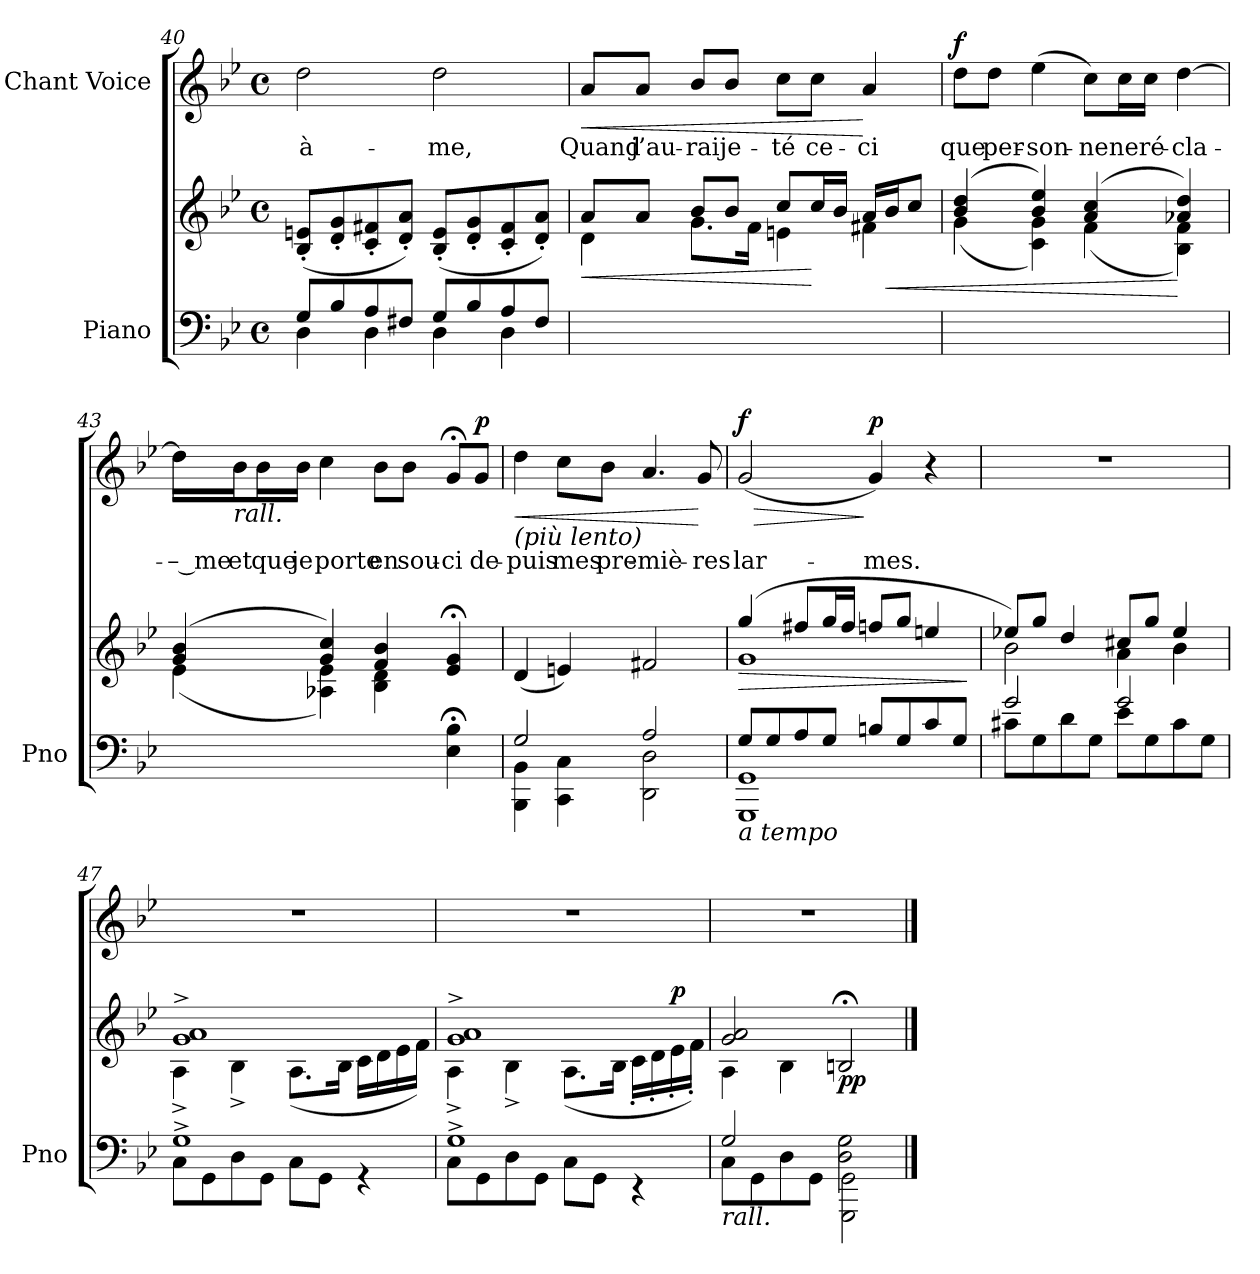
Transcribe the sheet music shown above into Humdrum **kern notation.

**kern	**kern	**dynam	**kern	**text	**dynam
*part2	*part2	*part2	*part1	*part1	*part1
*staff3	*staff2	*staff2/3	*staff1	*staff1	*staff1
*I"Piano	*	*	*I"Chant Voice	*	*
*I'Pno	*	*	*	*	*
!!LO:LB:g=z
*clefF4	*clefG2	*	*clefG2	*	*
*k[b-e-]	*k[b-e-]	*	*k[b-e-]	*	*
*M4/4	*M4/4	*	*M4/4	*	*
*met(c)	*met(c)	*	*met(c)	*	*
=40	=40	=40	=40	=40	=40
*^	*	*	*	*	*
!	!	!	!	!	!LO:LY:b	!
8G/L	4D\	(>8B-/'> 8en/'>L	.	2dd\	à-	.
8B-/	.	8d/'> 8g/'>	.	.	.	.
8A/	4D\	8c/'> 8f#X/'>	.	.	.	.
8F#X/J	.	8d/'> 8a/'>J)	.	.	.	.
!	!	!	!	!	!LO:LY:b	!
8G/L	4D\	(>8B-/'> 8e/'>L	.	2dd!\	-me,	.
8B-/	.	8d/'> 8g/'>	.	.	.	.
8A/	4D\	8c/'> 8f#/'>	.	.	.	.
8F#/J	.	8d/'> 8a/'>J)	.	.	.	.
*v	*v	*	*	*	*	*
=41	=41	=41	=41	=41	=41
!	!	!LO:HP:b	!	!LO:LY:b	!LO:HP:b
*	*^	*	*	*	*
1ryy	8a/L	4d\	<	8a/L	Quand	<
!	!	!	!	!	!LO:LY:b	!
.	8a/J	.	.	8a/J	j’au-	.
!	!	!	!	!	!LO:LY:b	!
.	8b-/L	8.g\L	.	8b-/L	-rai	.
!	!	!	!	!	!LO:LY:b	!
.	8b-/J	.	.	8b-/J	je-	.
.	.	16f\Jk	.	.	.	.
!	!	!	!	!	!LO:LY:b	!
.	8cc/L	4en\	.	8cc\L	-té	.
!	!	!	!	!	!LO:LY:b	!
.	16cc/L	.	[	8cc\J	ce-	.
.	16b-/JJ	.	.	.	.	.
!	!	!	!	!	!LO:LY:b	!
.	16a/LL	4f#X\	.	4a/	-ci	[
!	!	!	!LO:HP:b	!	!	!
.	16b-/J	.	<	.	.	.
.	8cc/J	.	.	.	.	.
=42	=42	=42	=42	=42	=42	=42
!	!	!	!	!	!LO:LY:b	!LO:DY:a
1ryy	(>4b-/ 4dd/	(<4g\	.	8dd\L	que	f
!	!	!	!	!	!LO:LY:b	!
.	.	.	.	8dd\J	per-	.
!	!	!	!	!	!LO:LY:b	!
.	4b-/ 4ee-/)	4c\ 4g\)	.	(4ee-\	-son-	.
!	!	!	!	!	!LO:LY:b	!
.	(>4a/ 4cc/	(<4f\	.	8cc!\L)	-ne	.
!	!	!	!	!	!LO:LY:b	!
.	.	.	.	16cc\L	ne	.
!	!	!	!	!	!LO:LY:b	!
.	.	.	.	16cc\JJ	ré-	.
!	!	!	!	!	!LO:LY:b	!
.	4a-X/ 4dd/)	4B-\ 4f\)	[	[4dd\	-cla-	.
!!LO:LB:g=z
=43	=43	=43	=43	=43	=43	=43
!	!	!	!	!	!LO:LY:b	!
2.ryy	(>4g/ 4b-/	(<4e-\	.	16dd\LL]	-– me	.
!	!	!	!	!LO:TX:b:i:t=rall.	!	!
!	!	!	!	!	!LO:LY:b	!
.	.	.	.	16b-\J	et	.
!	!	!	!	!	!LO:LY:b	!
.	.	.	.	16b-\L	que	.
!	!	!	!	!	!LO:LY:b	!
.	.	.	.	16b-\JJ	je	.
!	!	!	!	!	!LO:LY:b	!
.	4g/ 4cc/)	4A-X\ 4e-\)	.	4cc\	porte	.
!	!	!	!	!	!LO:LY:b	!
.	4f/ 4b-/	4B-\ 4d\	.	8b-\L	en	.
!	!	!	!	!	!LO:LY:b	!
.	.	.	.	8b-\J	sou-	.
!	!	!	!	!	!LO:LY:b	!
4E-\;< 4B-\;<	4e-/;< 4g/;<	4ryy	.	8g;</L	-ci	.
!	!	!	!	!	!LO:LY:b	!LO:DY:a
.	.	.	.	8g/J	de-	p
*	*v	*v	*	*	*	*
=44	=44	=44	=44	=44	=44
*^	*	*	*	*	*
!	!	!	!	!LO:TX:b:i:t=(più lento)	!	!
!	!	!	!	!	!LO:LY:b	!LO:HP:b
2G/	4BBB-\ 4BB-\	(>4d/	.	4dd\	-puis	<
!	!	!	!	!	!LO:LY:b	!
.	4CC\ 4C\	4en/)	.	8cc\L	mes	.
!	!	!	!	!	!LO:LY:b	!
.	.	.	.	8b-\J	pre-	.
!	!	!	!	!	!LO:LY:b	!
2A/	2DD\ 2D\	2f#X/	.	4.a/	-miè-	.
!	!	!	!	!	!LO:LY:b	!
.	.	.	.	8g/	-res	[
=45	=45	=45	=45	=45	=45	=45
!LO:TX:b:i:t=a tempo	!	!	!	!	!	!
!	!	!	!LO:HP:b	!	!LO:LY:b	!LO:HP:b
*	*	*^	*	*	*	*
!	!	!	!	!	!	!	!LO:DY:n=1:a
8G/L	1GGG 1GG	(4gg/	1g	>	(2g/	lar-	> f
8G/	.	.	.	.	.	.	.
8A/	.	8ff#X/L	.	.	.	.	.
8G/J	.	16gg/L	.	.	.	.	.
.	.	16ff#/JJ	.	.	.	.	.
!	!	!	!	!	!	!LO:LY:b	!LO:DY:n=2:a
8Bn/L	.	8ffn/L	.	.	4g!/)	-mes.	] p
8G/	.	8gg/J	.	.	.	.	.
8c/	.	4een/	.	.	4r	.	.
8G/J	.	.	.	.	.	.	.
*v	*v	*	*	*	*	*	*
*	*v	*v	*	*	*	*
.	.	]	.	.	.
!!LO:LB:g=z
=46	=46	=46	=46	=46	=46
*^	*^	*	*	*	*
2g/	8c#X\L	8ee-X/L)	2b-\	.	1r	.	.
.	8G\	8gg/J	.	.	.	.	.
.	8d\	4dd/	.	.	.	.	.
.	8G\J	.	.	.	.	.	.
2g/	8e-\L	8cc#X/L	4a\	.	.	.	.
.	8G\	8gg/J	.	.	.	.	.
.	8c#\	4ee-/	4b-\	.	.	.	.
.	8G\J	.	.	.	.	.	.
=47	=47	=47	=47	=47	=47	=47	=47
1G^	8C\L	1g^ 1a^	4A^\	.	1r	.	.
.	8GG\	.	.	.	.	.	.
.	8D\	.	4B-^\	.	.	.	.
.	8GG\J	.	.	.	.	.	.
.	8C\L	.	(8.A\L	.	.	.	.
.	8GG\J	.	.	.	.	.	.
.	.	.	16B-\Jk	.	.	.	.
.	4r	.	16c\LL	.	.	.	.
.	.	.	16d\	.	.	.	.
.	.	.	16e-\	.	.	.	.
.	.	.	16f\JJ)	.	.	.	.
=48	=48	=48	=48	=48	=48	=48	=48
1G^	8C\L	1g^ 1a^	4A^\	.	1r	.	.
.	8GG\	.	.	.	.	.	.
.	8D\	.	4B-^\	.	.	.	.
.	8GG\J	.	.	.	.	.	.
.	8C\L	.	(8.A\L	.	.	.	.
.	8GG\J	.	.	.	.	.	.
.	.	.	16B-\Jk	.	.	.	.
.	4r	.	16c'>\LL	.	.	.	.
.	.	.	16d'>\	.	.	.	.
!	!	!	!	!LO:DY:a	!	!	!
.	.	.	16e-'>\	p	.	.	.
.	.	.	16f'>\JJ)	.	.	.	.
!!LO:PB:g=z
=49	=49	=49	=49	=49	=49	=49	=49
*	*^	*	*	*	*	*	*
!LO:TX:b:i:t=rall.	!	!	!	!	!	!	!	!
2ryy	2G/	8C\L	2g/ 2a/	4A\	.	1r	.	.
.	.	8GG\	.	.	.	.	.	.
.	.	8D\	.	4B-\	.	.	.	.
.	.	8GG\J	.	.	.	.	.	.
!	!	!	!	!	!LO:DY:b	!	!	!
2D\ 2G\	2ryy	2GGG\ 2GG\	2Bn;</	2ryy	pp	.	.	.
*v	*v	*v	*	*	*	*	*	*
*	*v	*v	*	*	*	*
==	==	==	==	==	==
*-	*-	*-	*-	*-	*-
